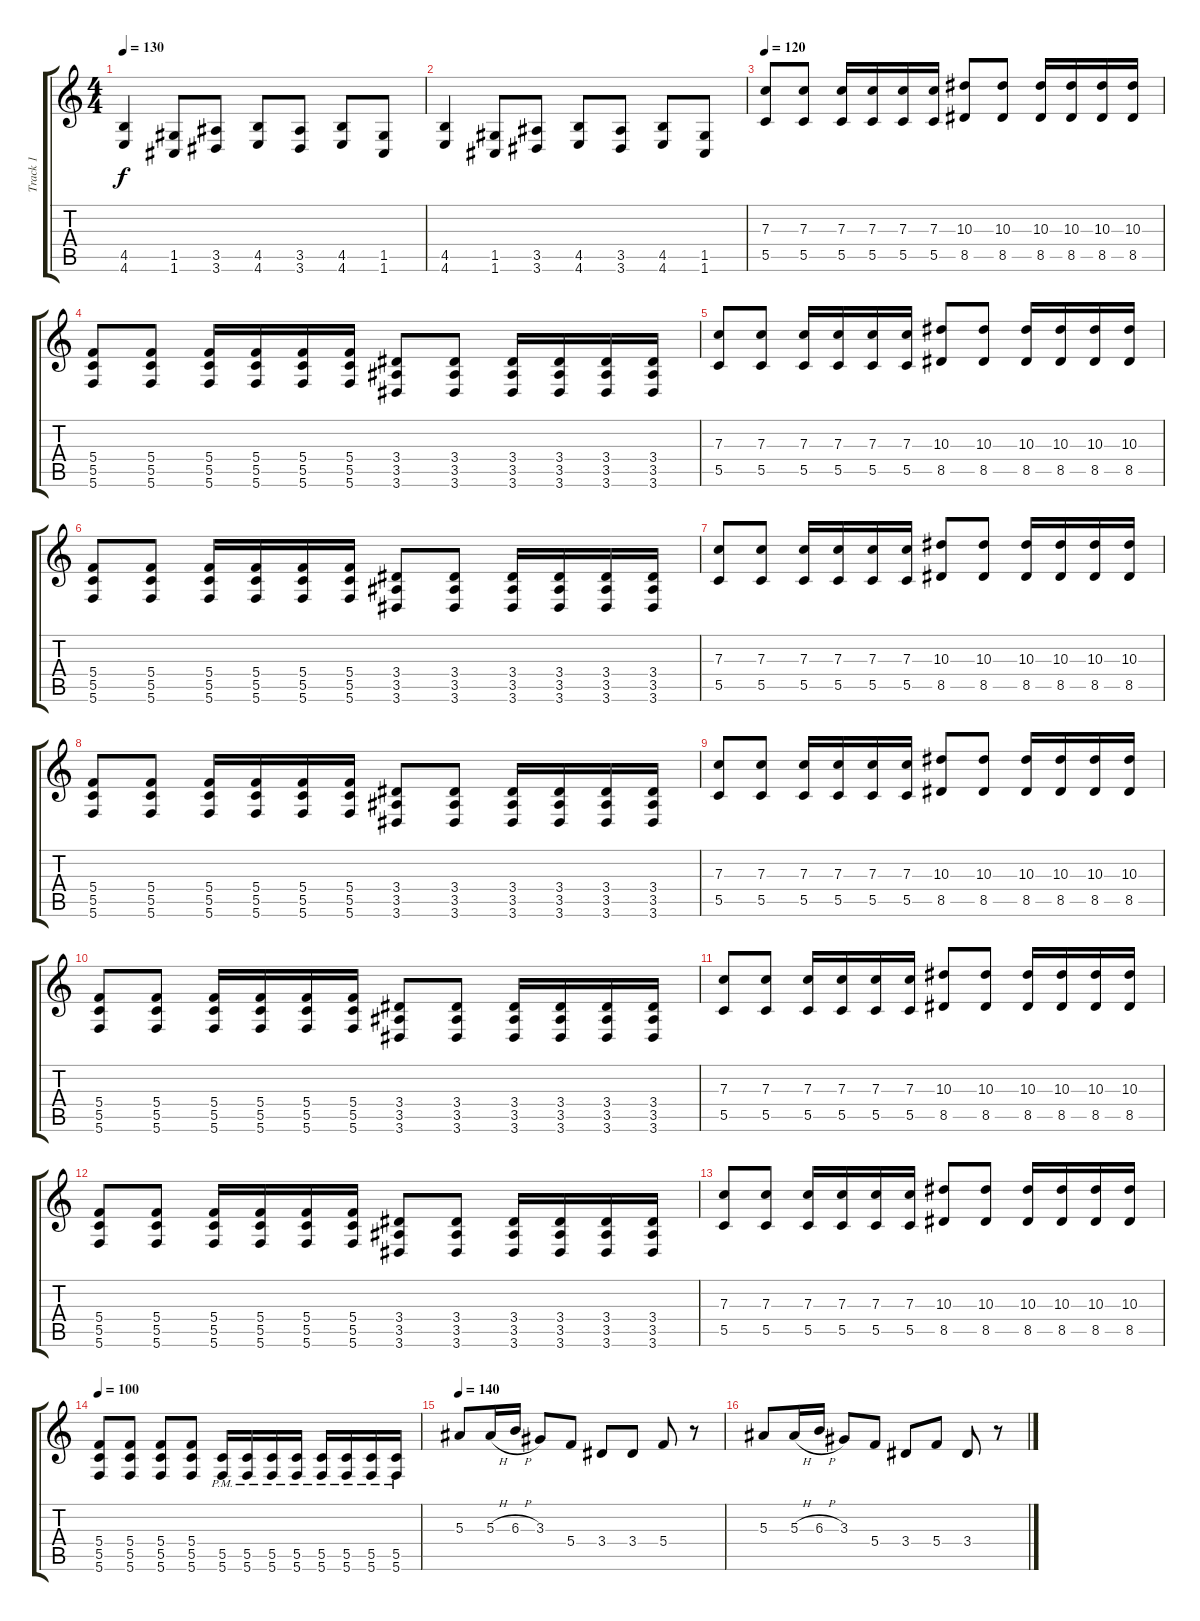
\track ("Track 1" "Track 1") {instrument distortionguitar}
\staff {score tabs}
\tuning (D4 A3 F3 C3 G2 C2) {hide}
\ts (4 4)
\tempo 130
\clef g2
\ks c
(4.5 4.6).4{dy f} (1.5 1.6).8 (3.5 3.6).8 (4.5 4.6).8 (3.5 3.6).8 (4.5 4.6).8 (1.5 1.6).8 |
(4.5 4.6).4 (1.5 1.6).8 (3.5 3.6).8 (4.5 4.6).8 (3.5 3.6).8 (4.5 4.6).8 (1.5 1.6).8 |
\tempo 120
(7.3 5.5).8 (7.3 5.5).8 (7.3 5.5).16 (7.3 5.5).16 (7.3 5.5).16 (7.3 5.5).16 (10.3 8.5).8 (10.3 8.5).8 (10.3 8.5).16 (10.3 8.5).16 (10.3 8.5).16 (10.3 8.5).16 |
(5.4 5.5 5.6).8 (5.4 5.5 5.6).8 (5.4 5.5 5.6).16 (5.4 5.5 5.6).16 (5.4 5.5 5.6).16 (5.4 5.5 5.6).16 (3.4 3.5 3.6).8 (3.4 3.5 3.6).8 (3.4 3.5 3.6).16 (3.4 3.5 3.6).16 (3.4 3.5 3.6).16 (3.4 3.5 3.6).16 |
(7.3 5.5).8 (7.3 5.5).8 (7.3 5.5).16 (7.3 5.5).16 (7.3 5.5).16 (7.3 5.5).16 (10.3 8.5).8 (10.3 8.5).8 (10.3 8.5).16 (10.3 8.5).16 (10.3 8.5).16 (10.3 8.5).16 |
(5.4 5.5 5.6).8 (5.4 5.5 5.6).8 (5.4 5.5 5.6).16 (5.4 5.5 5.6).16 (5.4 5.5 5.6).16 (5.4 5.5 5.6).16 (3.4 3.5 3.6).8 (3.4 3.5 3.6).8 (3.4 3.5 3.6).16 (3.4 3.5 3.6).16 (3.4 3.5 3.6).16 (3.4 3.5 3.6).16 |
(7.3 5.5).8 (7.3 5.5).8 (7.3 5.5).16 (7.3 5.5).16 (7.3 5.5).16 (7.3 5.5).16 (10.3 8.5).8 (10.3 8.5).8 (10.3 8.5).16 (10.3 8.5).16 (10.3 8.5).16 (10.3 8.5).16 |
(5.4 5.5 5.6).8 (5.4 5.5 5.6).8 (5.4 5.5 5.6).16 (5.4 5.5 5.6).16 (5.4 5.5 5.6).16 (5.4 5.5 5.6).16 (3.4 3.5 3.6).8 (3.4 3.5 3.6).8 (3.4 3.5 3.6).16 (3.4 3.5 3.6).16 (3.4 3.5 3.6).16 (3.4 3.5 3.6).16 |
(7.3 5.5).8 (7.3 5.5).8 (7.3 5.5).16 (7.3 5.5).16 (7.3 5.5).16 (7.3 5.5).16 (10.3 8.5).8 (10.3 8.5).8 (10.3 8.5).16 (10.3 8.5).16 (10.3 8.5).16 (10.3 8.5).16 |
(5.4 5.5 5.6).8 (5.4 5.5 5.6).8 (5.4 5.5 5.6).16 (5.4 5.5 5.6).16 (5.4 5.5 5.6).16 (5.4 5.5 5.6).16 (3.4 3.5 3.6).8 (3.4 3.5 3.6).8 (3.4 3.5 3.6).16 (3.4 3.5 3.6).16 (3.4 3.5 3.6).16 (3.4 3.5 3.6).16 |
(7.3 5.5).8 (7.3 5.5).8 (7.3 5.5).16 (7.3 5.5).16 (7.3 5.5).16 (7.3 5.5).16 (10.3 8.5).8 (10.3 8.5).8 (10.3 8.5).16 (10.3 8.5).16 (10.3 8.5).16 (10.3 8.5).16 |
(5.4 5.5 5.6).8 (5.4 5.5 5.6).8 (5.4 5.5 5.6).16 (5.4 5.5 5.6).16 (5.4 5.5 5.6).16 (5.4 5.5 5.6).16 (3.4 3.5 3.6).8 (3.4 3.5 3.6).8 (3.4 3.5 3.6).16 (3.4 3.5 3.6).16 (3.4 3.5 3.6).16 (3.4 3.5 3.6).16 |
(7.3 5.5).8 (7.3 5.5).8 (7.3 5.5).16 (7.3 5.5).16 (7.3 5.5).16 (7.3 5.5).16 (10.3 8.5).8 (10.3 8.5).8 (10.3 8.5).16 (10.3 8.5).16 (10.3 8.5).16 (10.3 8.5).16 |
\tempo 100
(5.4 5.5 5.6).8 (5.4 5.5 5.6).8 (5.4 5.5 5.6).8 (5.4 5.5 5.6).8 (5.5{pm} 5.6{pm}).16 (5.5{pm} 5.6{pm}).16 (5.5{pm} 5.6{pm}).16 (5.5{pm} 5.6{pm}).16 (5.5{pm} 5.6{pm}).16 (5.5{pm} 5.6{pm}).16 (5.5{pm} 5.6{pm}).16 (5.5{pm} 5.6{pm}).16 |
\tempo 140
5.3.8 5.3{h}.16 6.3{h}.16 3.3.8 5.4.8 3.4.8 3.4.8 5.4.8 r.8 |
5.3.8 5.3{h}.16 6.3{h}.16 3.3.8 5.4.8 3.4.8 5.4.8 3.4.8 r.8
